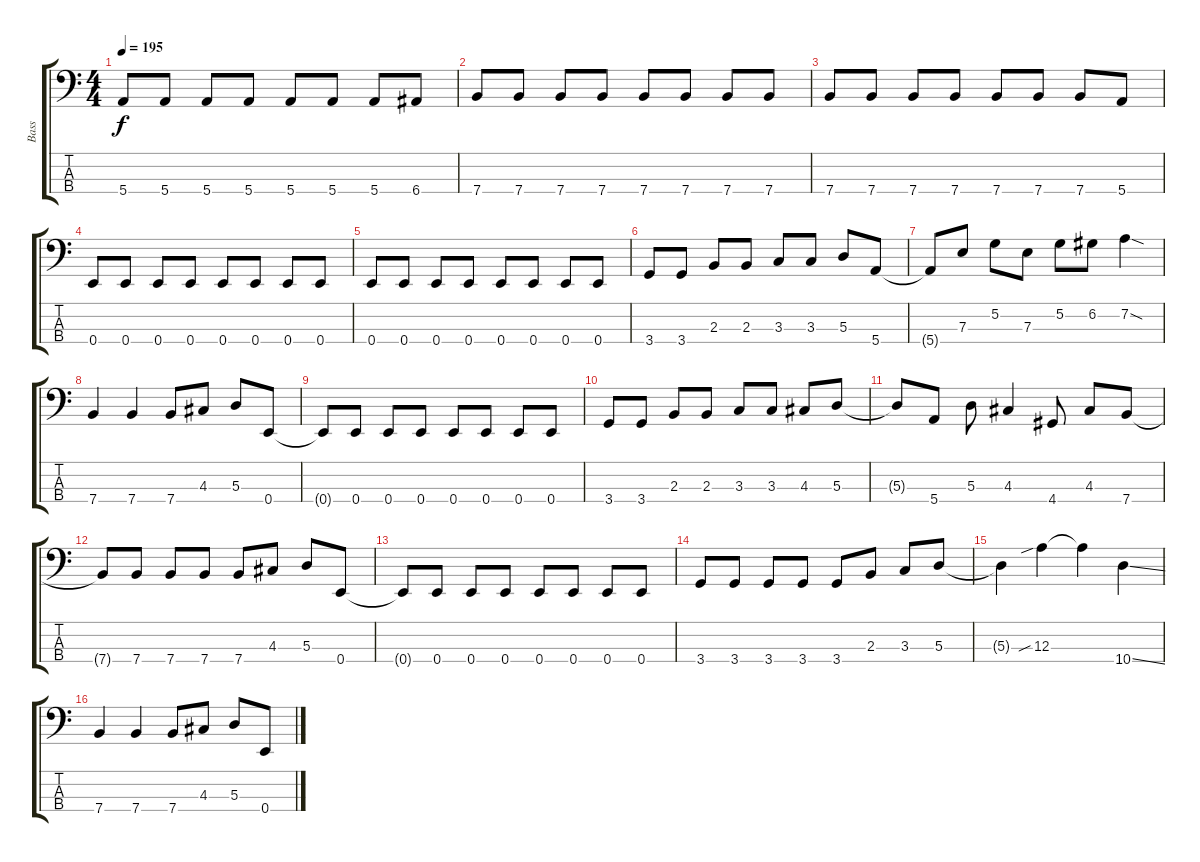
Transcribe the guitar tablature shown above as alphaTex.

\track ("Bass" "Bass") {instrument electricbasspick}
\staff {score tabs}
\tuning (G2 D2 A1 E1) {hide}
\ts (4 4)
\tempo 195
\clef f4
\ks c
5.4.8{dy f} 5.4.8 5.4.8 5.4.8 5.4.8 5.4.8 5.4.8 6.4.8 |
7.4.8 7.4.8 7.4.8 7.4.8 7.4.8 7.4.8 7.4.8 7.4.8 |
7.4.8 7.4.8 7.4.8 7.4.8 7.4.8 7.4.8 7.4.8 5.4.8 |
0.4.8 0.4.8 0.4.8 0.4.8 0.4.8 0.4.8 0.4.8 0.4.8 |
0.4.8 0.4.8 0.4.8 0.4.8 0.4.8 0.4.8 0.4.8 0.4.8 |
3.4.8 3.4.8 2.3.8 2.3.8 3.3.8 3.3.8 5.3.8 5.4.8 |
5.4{t}.8 7.3.8 5.2.8 7.3.8 5.2.8 6.2.8 7.2{sod}.4 |
\section ("" "")
7.4.4 7.4.4 7.4.8 4.3.8 5.3.8 0.4.8 |
0.4{t}.8 0.4.8 0.4.8 0.4.8 0.4.8 0.4.8 0.4.8 0.4.8 |
3.4.8 3.4.8 2.3.8 2.3.8 3.3.8 3.3.8 4.3.8 5.3.8 |
5.3{t}.8 5.4.8 5.3.8 4.3.4 4.4.8 4.3.8 7.4.8 |
7.4{t}.8 7.4.8 7.4.8 7.4.8 7.4.8 4.3.8 5.3.8 0.4.8 |
0.4{t}.8 0.4.8 0.4.8 0.4.8 0.4.8 0.4.8 0.4.8 0.4.8 |
3.4.8 3.4.8 3.4.8 3.4.8 3.4.8 2.3.8 3.3.8 5.3.8 |
5.3{t}.4 12.3{sib}.4 12.3{t}.4 10.4{ss}.4 |
\section ("" "")
7.4.4 7.4.4 7.4.8 4.3.8 5.3.8 0.4.8
